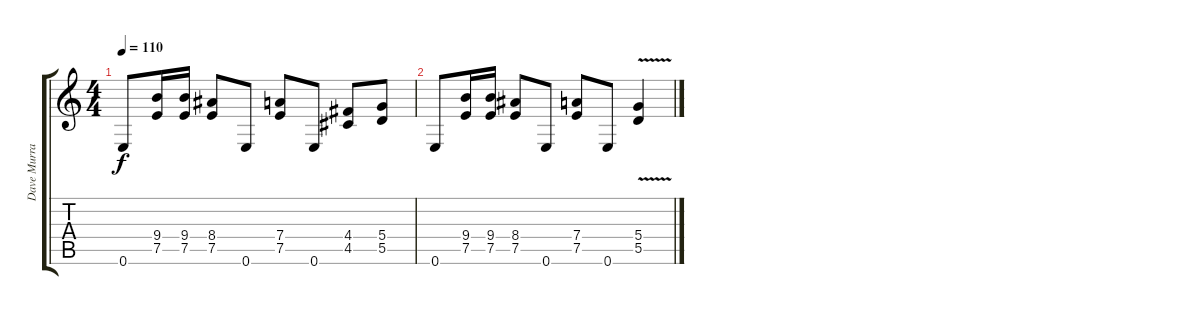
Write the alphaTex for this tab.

\track ("Dave Murray" "Dave Murra") {instrument distortionguitar}
\staff {score tabs}
\tuning (E4 B3 G3 D3 A2 E2) {hide}
\ts (4 4)
\tempo 110
\clef g2
\ks c
0.6.8{dy f} (9.4 7.5).16 (9.4 7.5).16 (8.4 7.5).8 0.6.8 (7.4 7.5).8 0.6.8 (4.4 4.5).8 (5.4 5.5).8 |
0.6.8 (9.4 7.5).16 (9.4 7.5).16 (8.4 7.5).8 0.6.8 (7.4 7.5).8 0.6.8 (5.4{v} 5.5{v}).4
